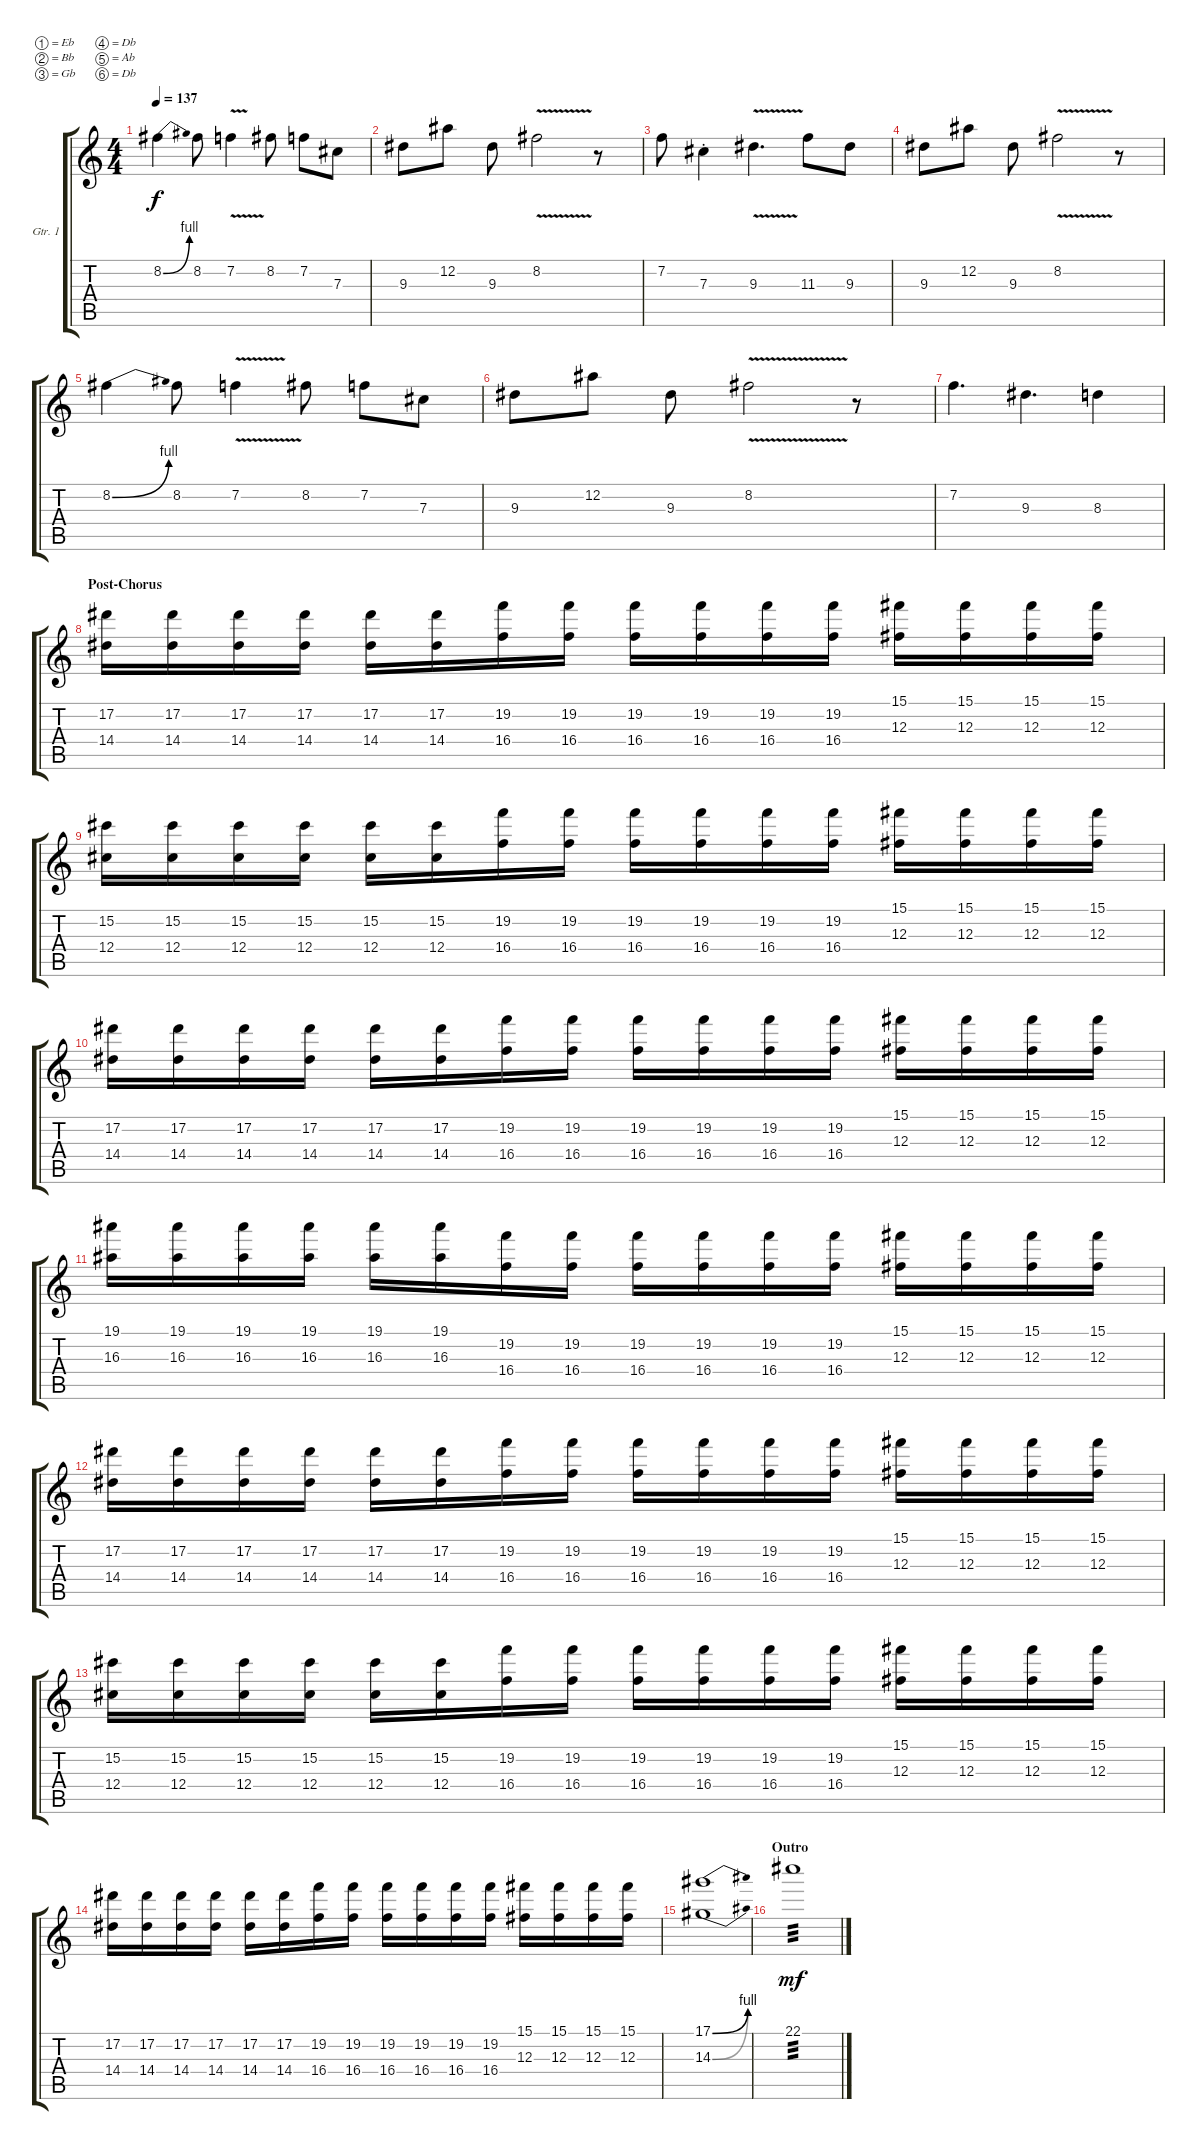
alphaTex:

\defaultSystemsLayout 4
\bracketExtendMode groupsimilarinstruments
\firstSystemTrackNameOrientation horizontal
\otherSystemsTrackNameOrientation horizontal
\track ("Lead - Paul Marc" "Gtr. 1") {instrument distortionguitar}
\staff {score tabs}
\tuning (Eb4 Bb3 Gb3 Db3 Ab2 Db2)
\ts (4 4)
\tempo 137
\clef g2
\ks c
8.2{be (bend 0 0 15 4)}.4{dy f} 8.2.8 7.2{v}.4 8.2.8 7.2.8 7.3.8 |
9.3.8 12.2.8 9.3.8 8.2{v}.2 r.8 |
7.2.8 7.3{st}.4 9.3{v}.4{d} 11.3.8 9.3.8 |
9.3.8 12.2.8 9.3.8 8.2{v}.2 r.8 |
8.2{be (bend 0 0 15 4)}.4 8.2.8 7.2{v}.4 8.2.8 7.2.8 7.3.8 |
9.3.8 12.2.8 9.3.8 8.2{v}.2 r.8 |
7.2.4{d} 9.3.4{d} 8.3.4 |
\section ("" "Post-Chorus")
(17.2 14.4).16 (17.2 14.4).16 (17.2 14.4).16 (17.2 14.4).16 (17.2 14.4).16 (17.2 14.4).16 (19.2 16.4).16 (19.2 16.4).16 (19.2 16.4).16 (19.2 16.4).16 (19.2 16.4).16 (19.2 16.4).16 (15.1 12.3).16 (15.1 12.3).16 (15.1 12.3).16 (15.1 12.3).16 |
(12.4 15.2).16 (12.4 15.2).16 (12.4 15.2).16 (12.4 15.2).16 (12.4 15.2).16 (12.4 15.2).16 (19.2 16.4).16 (19.2 16.4).16 (19.2 16.4).16 (19.2 16.4).16 (19.2 16.4).16 (19.2 16.4).16 (15.1 12.3).16 (15.1 12.3).16 (15.1 12.3).16 (15.1 12.3).16 |
(17.2 14.4).16 (17.2 14.4).16 (17.2 14.4).16 (17.2 14.4).16 (17.2 14.4).16 (17.2 14.4).16 (19.2 16.4).16 (19.2 16.4).16 (19.2 16.4).16 (19.2 16.4).16 (19.2 16.4).16 (19.2 16.4).16 (15.1 12.3).16 (15.1 12.3).16 (15.1 12.3).16 (15.1 12.3).16 |
(16.3 19.1).16 (19.1 16.3).16 (19.1 16.3).16 (19.1 16.3).16 (19.1 16.3).16 (19.1 16.3).16 (19.2 16.4).16 (19.2 16.4).16 (19.2 16.4).16 (19.2 16.4).16 (19.2 16.4).16 (19.2 16.4).16 (15.1 12.3).16 (15.1 12.3).16 (15.1 12.3).16 (15.1 12.3).16 |
(17.2 14.4).16 (17.2 14.4).16 (17.2 14.4).16 (17.2 14.4).16 (17.2 14.4).16 (17.2 14.4).16 (19.2 16.4).16 (19.2 16.4).16 (19.2 16.4).16 (19.2 16.4).16 (19.2 16.4).16 (19.2 16.4).16 (15.1 12.3).16 (15.1 12.3).16 (15.1 12.3).16 (15.1 12.3).16 |
(12.4 15.2).16 (12.4 15.2).16 (12.4 15.2).16 (12.4 15.2).16 (12.4 15.2).16 (12.4 15.2).16 (19.2 16.4).16 (19.2 16.4).16 (19.2 16.4).16 (19.2 16.4).16 (19.2 16.4).16 (19.2 16.4).16 (15.1 12.3).16 (15.1 12.3).16 (15.1 12.3).16 (15.1 12.3).16 |
(17.2 14.4).16 (17.2 14.4).16 (17.2 14.4).16 (17.2 14.4).16 (17.2 14.4).16 (17.2 14.4).16 (19.2 16.4).16 (19.2 16.4).16 (19.2 16.4).16 (19.2 16.4).16 (19.2 16.4).16 (19.2 16.4).16 (15.1 12.3).16 (15.1 12.3).16 (15.1 12.3).16 (15.1 12.3).16 |
(14.3{be (bend 0 0 15 4)} 17.1{be (bend 0 0 15 4)}).1 |
\section ("" "Outro")
22.1.1{tp 3 dy mf}
